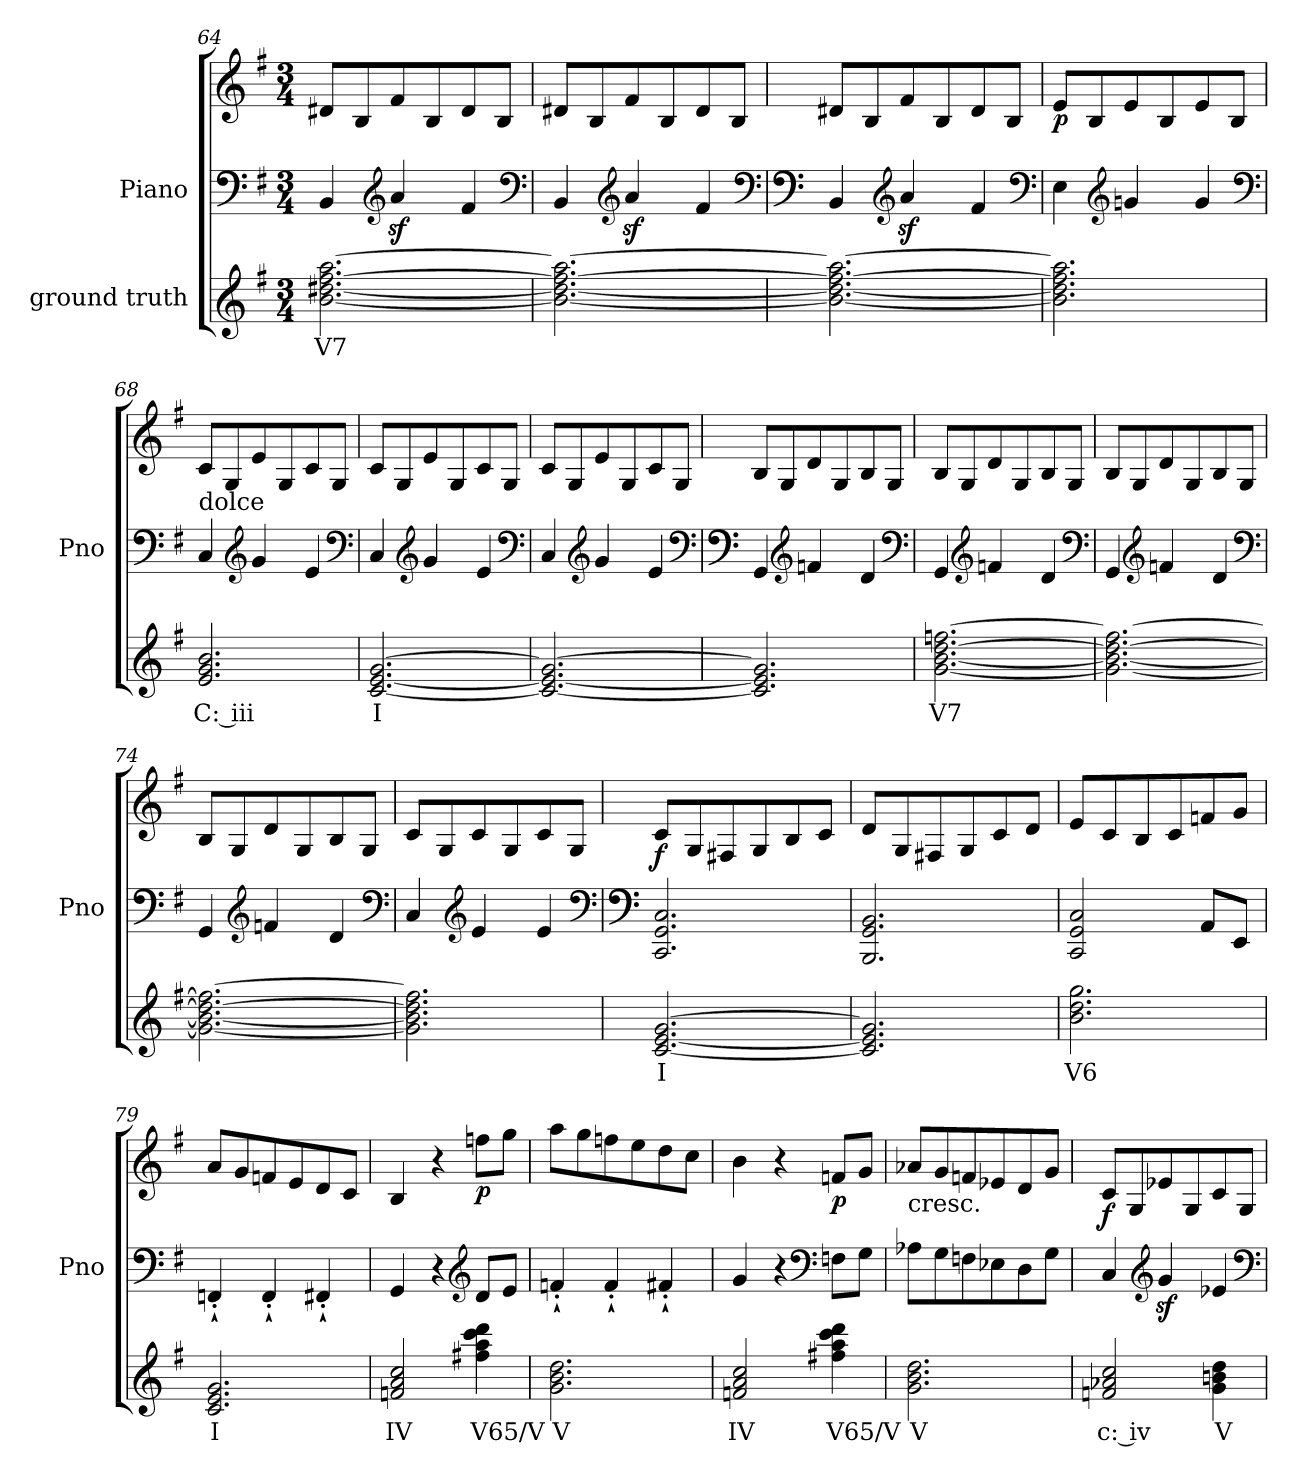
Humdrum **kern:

**kern	**text	**kern	**kern	**dynam
*part2	*part2	*part1	*part1	*part1
*staff3	*staff3	*staff2	*staff1	*staff1/2
*I"ground truth	*	*I"Piano	*	*
*	*	*I'Pno	*	*
*	*	*clefF4	*clefG2	*
*k[f#]	*	*k[f#]	*k[f#]	*
*G:	*	*G:	*G:	*
*M3/4	*	*M3/4	*M3/4	*
=64	=64	=64	=64	=64
[2.b [2.dd#X [2.ff# [2.aa	V7	4BB/	8d#X/L	.
.	.	.	8B/	.
*	*	*clefG2	*	*
.	.	4az</	8f#/	.
.	.	.	8B/	.
.	.	4f#/	8d#/	.
.	.	.	8B/J	.
*	*	*clefF4	*	*
=65	=65	=65	=65	=65
2.b_ 2.dd#_ 2.ff#_ 2.aa_	.	4BB/	8d#X/L	.
.	.	.	8B/	.
*	*	*clefG2	*	*
.	.	4az</	8f#/	.
.	.	.	8B/	.
.	.	4f#/	8d#/	.
.	.	.	8B/J	.
*	*	*clefF4	*	*
!!LO:LB:g=z
=66	=66	=66	=66	=66
*	*	*clefF4	*	*
2.b_ 2.dd#_ 2.ff#_ 2.aa_	.	4BB/	8d#X/L	.
.	.	.	8B/	.
*	*	*clefG2	*	*
.	.	4az</	8f#/	.
.	.	.	8B/	.
.	.	4f#/	8d#/	.
.	.	.	8B/J	.
*	*	*clefF4	*	*
=67	=67	=67	=67	=67
!	!	!	!	!LO:DY:b
2.b] 2.dd#] 2.ff#] 2.aa]	.	4E\	8e/L	p
.	.	.	8B/	.
*	*	*clefG2	*	*
.	.	4gn/	8e/	.
.	.	.	8B/	.
.	.	4g/	8e/	.
.	.	.	8B/J	.
*	*	*clefF4	*	*
=68	=68	=68	=68	=68
!	!	!	!LO:TX:b:t=dolce	!
2.e 2.g 2.b	C: iii	4C/	8c/L	.
.	.	.	8G/	.
*	*	*clefG2	*	*
.	.	4g/	8e/	.
.	.	.	8G/	.
.	.	4e/	8c/	.
.	.	.	8G/J	.
*	*	*clefF4	*	*
=69	=69	=69	=69	=69
[2.c [2.e [2.g	I	4C/	8c/L	.
.	.	.	8G/	.
*	*	*clefG2	*	*
.	.	4g/	8e/	.
.	.	.	8G/	.
.	.	4e/	8c/	.
.	.	.	8G/J	.
*	*	*clefF4	*	*
=70	=70	=70	=70	=70
2.c_ 2.e_ 2.g_	.	4C/	8c/L	.
.	.	.	8G/	.
*	*	*clefG2	*	*
.	.	4g/	8e/	.
.	.	.	8G/	.
.	.	4e/	8c/	.
.	.	.	8G/J	.
*	*	*clefF4	*	*
!!LO:LB:g=z
=71	=71	=71	=71	=71
*	*	*clefF4	*	*
2.c] 2.e] 2.g]	.	4GG/	8B/L	.
.	.	.	8G/	.
*	*	*clefG2	*	*
.	.	4fn/	8d/	.
.	.	.	8G/	.
.	.	4d/	8B/	.
.	.	.	8G/J	.
*	*	*clefF4	*	*
=72	=72	=72	=72	=72
[2.g [2.b [2.dd [2.ffn	V7	4GG/	8B/L	.
.	.	.	8G/	.
*	*	*clefG2	*	*
.	.	4fn/	8d/	.
.	.	.	8G/	.
.	.	4d/	8B/	.
.	.	.	8G/J	.
*	*	*clefF4	*	*
=73	=73	=73	=73	=73
2.g_ 2.b_ 2.dd_ 2.ff_	.	4GG/	8B/L	.
.	.	.	8G/	.
*	*	*clefG2	*	*
.	.	4fn/	8d/	.
.	.	.	8G/	.
.	.	4d/	8B/	.
.	.	.	8G/J	.
*	*	*clefF4	*	*
=74	=74	=74	=74	=74
2.g_ 2.b_ 2.dd_ 2.ff_	.	4GG/	8B/L	.
.	.	.	8G/	.
*	*	*clefG2	*	*
.	.	4fn/	8d/	.
.	.	.	8G/	.
.	.	4d/	8B/	.
.	.	.	8G/J	.
*	*	*clefF4	*	*
=75	=75	=75	=75	=75
2.g] 2.b] 2.dd] 2.ff]	.	4C/	8c/L	.
.	.	.	8G/	.
*	*	*clefG2	*	*
.	.	4e/	8c/	.
.	.	.	8G/	.
.	.	4e/	8c/	.
.	.	.	8G/J	.
*	*	*clefF4	*	*
!!LO:PB:g=z
=76	=76	=76	=76	=76
*	*	*clefF4	*	*
!	!	!	!	!LO:DY:b
[2.c [2.e [2.g	I	2.CC/ 2.GG/ 2.C/	8c/L	f
.	.	.	8G/	.
.	.	.	8F#X/	.
.	.	.	8G/	.
.	.	.	8B/	.
.	.	.	8c/J	.
=77	=77	=77	=77	=77
2.c] 2.e] 2.g]	.	2.BBB/ 2.GG/ 2.BB/	8d/L	.
.	.	.	8G/	.
.	.	.	8F#X/	.
.	.	.	8G/	.
.	.	.	8c/	.
.	.	.	8d/J	.
=78	=78	=78	=78	=78
2.b 2.dd 2.gg	V6	2CC/ 2GG/ 2C/	8e/L	.
.	.	.	8c/	.
.	.	.	8B/	.
.	.	.	8c/	.
.	.	8AA/L	8fn/	.
.	.	8EE/J	8g/J	.
=79	=79	=79	=79	=79
2.c 2.e 2.g	I	4FFn`'/	8a/L	.
.	.	.	8g/	.
.	.	4FF`'/	8fn/	.
.	.	.	8e/	.
.	.	4FF#X`'/	8d/	.
.	.	.	8c/J	.
=80	=80	=80	=80	=80
2fn 2a 2cc	IV	4GG/	4B/	.
.	.	4r	4r	.
*	*	*clefG2	*	*
!	!	!	!	!LO:DY:b
4ff#X 4aa 4ccc 4ddd	V65/V	8d/L	8ffn\L	p
.	.	8e/J	8gg\J	.
=81	=81	=81	=81	=81
2.g 2.b 2.dd	V	4fn`'/	8aa\L	.
.	.	.	8gg\	.
.	.	4f`'/	8ffn\	.
.	.	.	8ee\	.
.	.	4f#X`'/	8dd\	.
.	.	.	8cc\J	.
!!LO:LB:g=z
=82	=82	=82	=82	=82
2fn 2a 2cc	IV	4g/	4b\	.
.	.	4r	4r	.
*	*	*clefF4	*	*
!	!	!	!	!LO:DY:b
4ff#X 4aa 4ccc 4ddd	V65/V	8Fn\L	8fn/L	p
.	.	8G\J	8g/J	.
=83	=83	=83	=83	=83
!	!	!	!LO:TX:b:t=cresc.	!
2.g 2.b 2.dd	V	8A-X\L	8a-X/L	.
.	.	8G\	8g/	.
.	.	8Fn\	8fn/	.
.	.	8E-X\	8e-X/	.
.	.	8D\	8d/	.
.	.	8G\J	8g/J	.
=84	=84	=84	=84	=84
!	!	!	!	!LO:DY:b
2fn 2a-X 2cc	c: iv	4C/	8c/L	f
.	.	.	8G/	.
*	*	*clefG2	*	*
.	.	4gz</	8e-X/	.
.	.	.	8G/	.
4g 4bn 4dd	V	4e-X/	8c/	.
.	.	.	8G/J	.
*	*	*clefF4	*	*
=	=	=	=	=
*-	*-	*-	*-	*-
